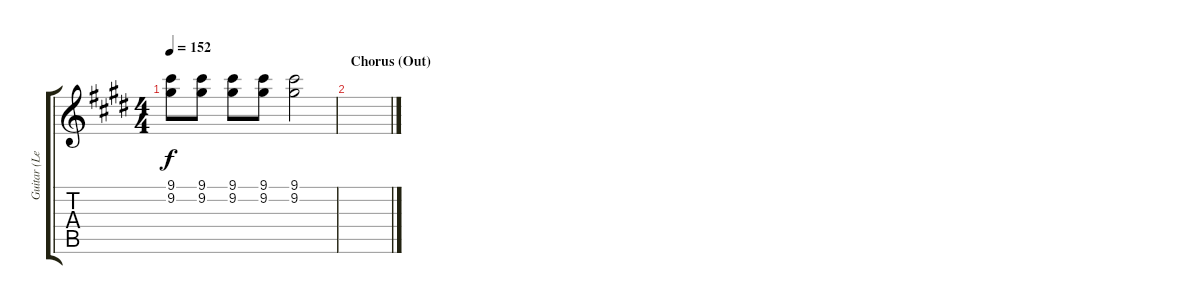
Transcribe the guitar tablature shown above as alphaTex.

\track ("Guitar (Lead)" "Guitar (Le") {instrument distortionguitar}
\staff {score tabs}
\tuning (E4 B3 G3 D3 A2 E2) {hide}
\ts (4 4)
\tempo 152
\clef g2
\ks c#minor
(9.1 9.2).8{dy f} (9.1 9.2).8 (9.1 9.2).8 (9.1 9.2).8 (9.1 9.2).2 |
\section ("" "Chorus (Out)")
